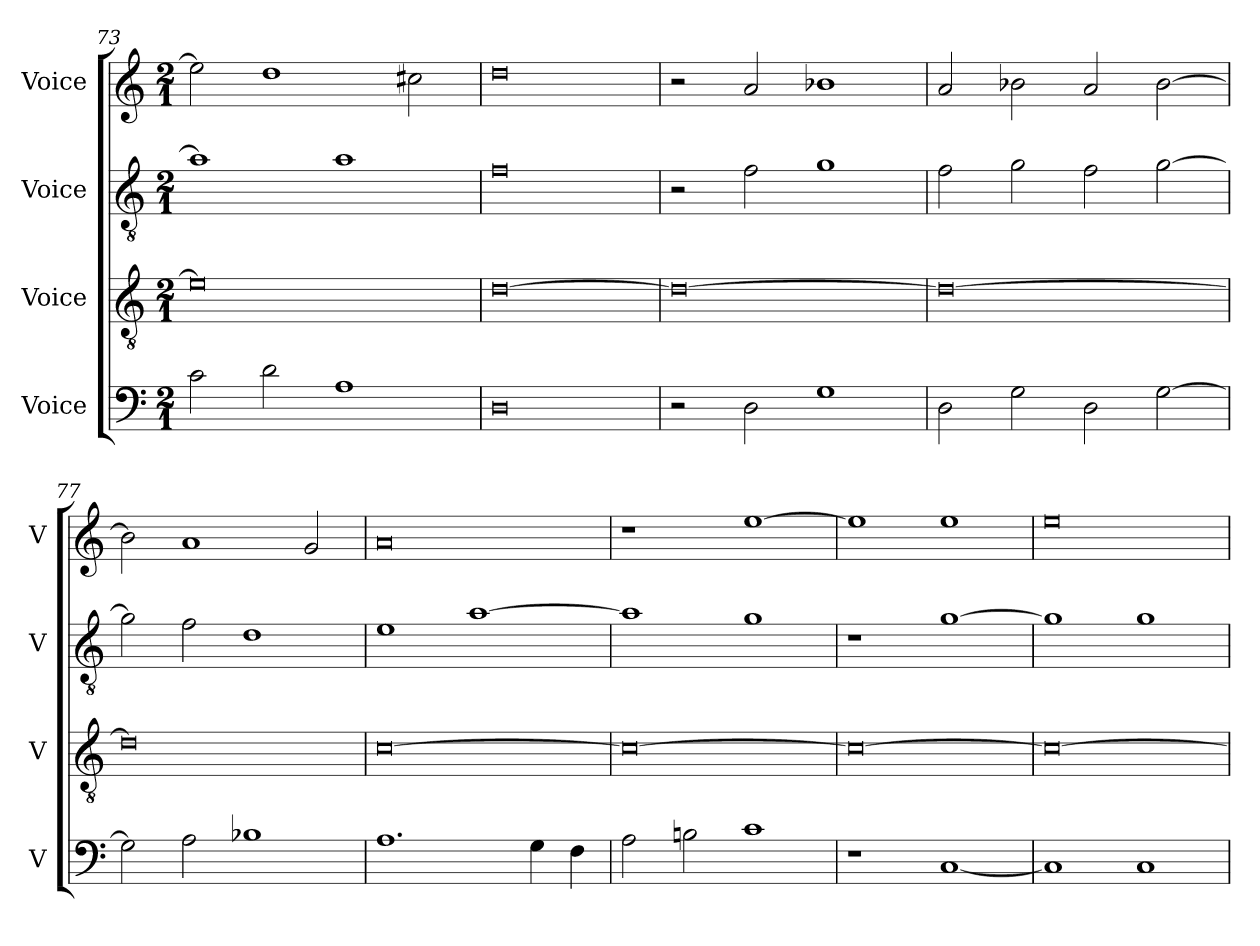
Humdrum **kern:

**kern	**kern	**kern	**kern
*part4	*part3	*part2	*part1
*staff4	*staff3	*staff2	*staff1
*I"Voice	*I"Voice	*I"Voice	*I"Voice
*I'V	*I'V	*I'V	*I'V
*clefF4	*clefGv2	*clefGv2	*clefG2
*k[]	*k[]	*k[]	*k[]
*M2/1	*M2/1	*M2/1	*M2/1
=73	=73	=73	=73
2c\	0e]	1a]	2ee\]
2d\	.	.	1dd
1A	.	1a	.
.	.	.	2cc#X\
!!LO:LB:g=z
=74	=74	=74	=74
0D	[0d	0f	0dd
=75	=75	=75	=75
2r	0d_	2r	2r
2D\	.	2f\	2a/
1G	.	1g	1b-X
=76	=76	=76	=76
2D\	0d_	2f\	2a/
2G\	.	2g\	2b-X\
2D\	.	2f\	2a/
[2G\	.	[2g\	[2b-\
=77	=77	=77	=77
2G\]	0d]	2g\]	2b-\]
2A\	.	2f\	1a
1B-X	.	1d	.
.	.	.	2g/
!!LO:LB:g=z
=78	=78	=78	=78
1.A	[0c	1e	0a
.	.	[1a	.
4G\	.	.	.
4F\	.	.	.
=79	=79	=79	=79
2A\	0c_	1a]	1r
2Bn\	.	.	.
1c	.	1g	[1ee
=80	=80	=80	=80
1r	0c_	1r	1ee]
[1C	.	[1g	1ee
=81	=81	=81	=81
1C]	0c_	1g]	0ee
1C	.	1g	.
=	=	=	=
*-	*-	*-	*-
